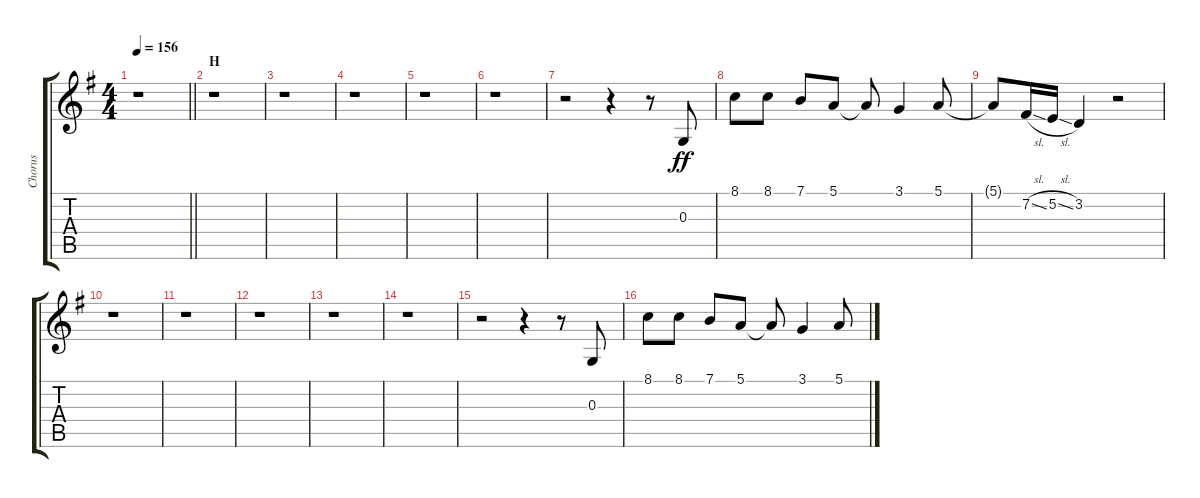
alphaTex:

\track ("Chorus" "Chorus") {instrument voiceoohs}
\staff {score tabs}
\tuning (E4 B3 G3 D3 A2 E2) {hide}
\ts (4 4)
\tempo 156
\clef g2
\barLineRight lightlight
\ks g
r.1{dy ff} |
\section ("" "H")
r.1 |
r.1 |
r.1 |
r.1 |
r.1 |
r.2 r.4 r.8 0.3.8 |
8.1.8 8.1.8 7.1.8 5.1.8 5.1{t}.8 3.1.4 5.1.8 |
5.1{t}.8 7.2{sl}.16 5.2{sl}.16 3.2.4 r.2 |
r.1 |
r.1 |
r.1 |
r.1 |
r.1 |
r.2 r.4 r.8 0.3.8 |
8.1.8 8.1.8 7.1.8 5.1.8 5.1{t}.8 3.1.4 5.1.8
